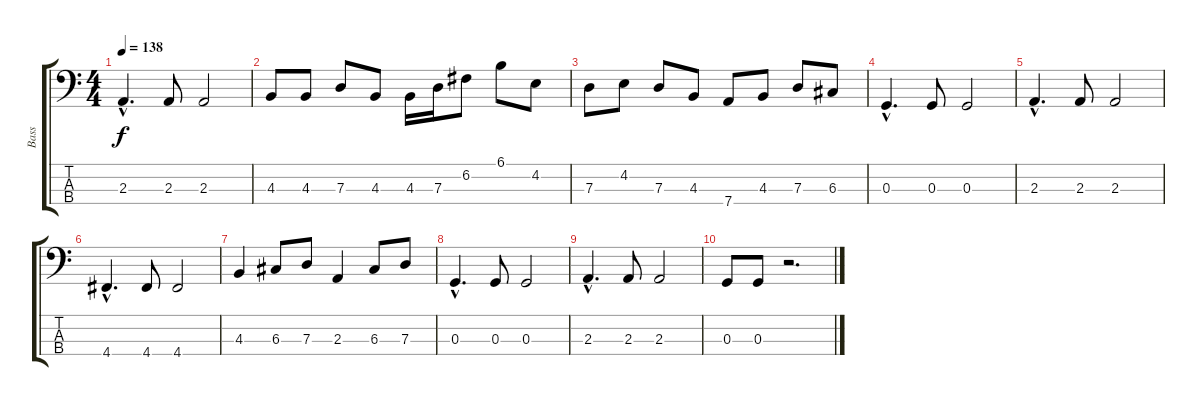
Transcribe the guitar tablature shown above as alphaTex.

\track ("Bass" "Bass") {instrument electricbassfinger}
\staff {score tabs}
\tuning (F2 C2 G1 D1) {hide}
\ts (4 4)
\tempo 138
\clef f4
\ks c
2.3{hac}.4{d dy f} 2.3.8 2.3.2 |
4.3.8 4.3.8 7.3.8 4.3.8 4.3.16 7.3.16 6.2.8 6.1.8 4.2.8 |
7.3.8 4.2.8 7.3.8 4.3.8 7.4.8 4.3.8 7.3.8 6.3.8 |
0.3{hac}.4{d} 0.3.8 0.3.2 |
2.3{hac}.4{d} 2.3.8 2.3.2 |
4.4{hac}.4{d} 4.4.8 4.4.2 |
4.3.4 6.3.8 7.3.8 2.3.4 6.3.8 7.3.8 |
0.3{hac}.4{d} 0.3.8 0.3.2 |
2.3{hac}.4{d} 2.3.8 2.3.2 |
0.3.8 0.3.8 r.2{d}
